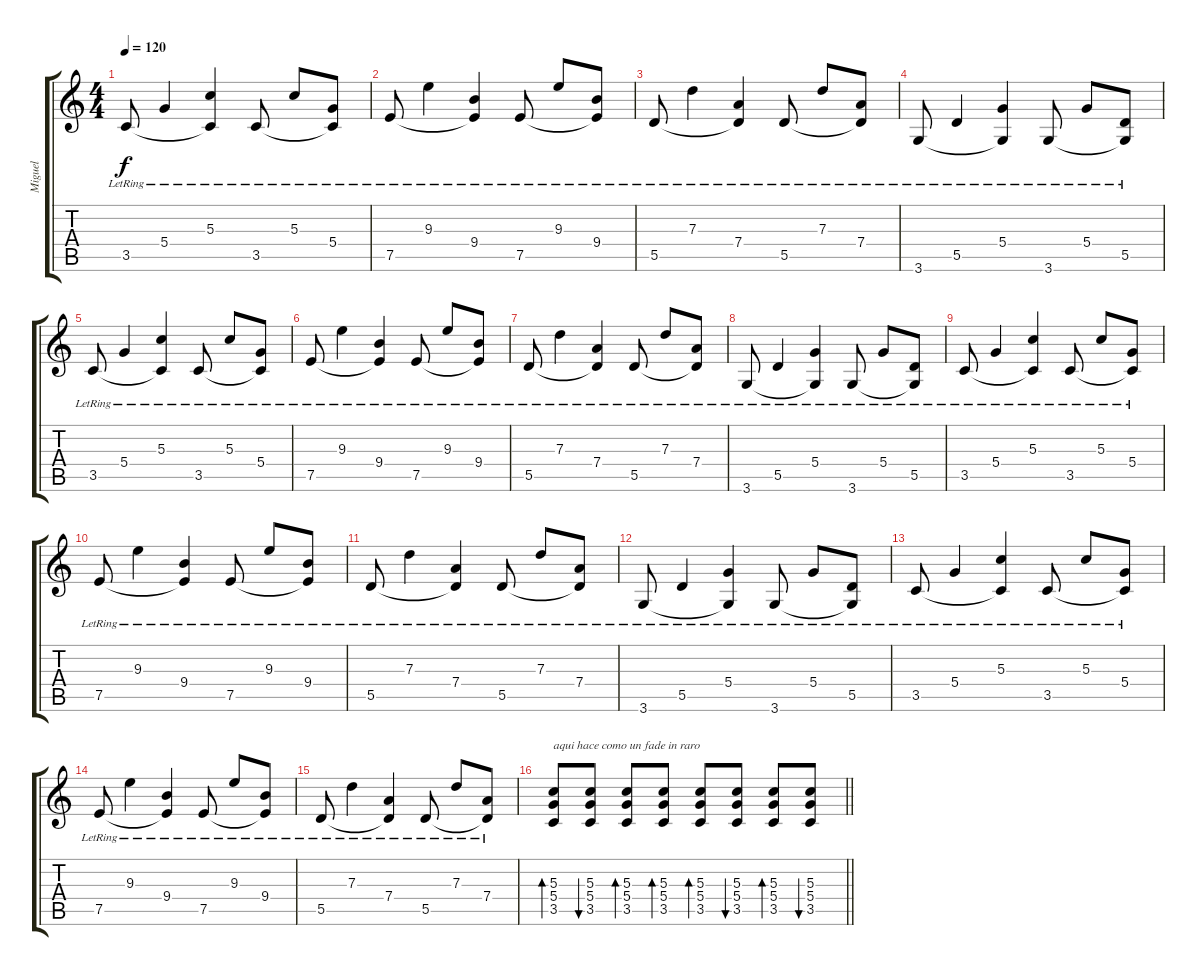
\track ("Miguel" "Miguel") {instrument distortionguitar}
\staff {score tabs}
\tuning (E4 B3 G3 D3 A2 E2) {hide}
\ts (4 4)
\tempo 120
\clef g2
\ks c
3.5{lr}.8{dy f instrument electricguitarclean} 5.4{lr}.4 (5.3{lr} 3.5{t}).4 3.5{lr}.8 5.3{lr}.8 (5.4{lr} 3.5{t}).8 |
7.5{lr}.8{instrument electricguitarclean} 9.3{lr}.4 (9.4{lr} 7.5{t}).4 7.5{lr}.8 9.3{lr}.8 (9.4{lr} 7.5{t}).8 |
5.5{lr}.8{instrument electricguitarclean} 7.3{lr}.4 (7.4{lr} 5.5{t}).4 5.5{lr}.8 7.3{lr}.8 (7.4{lr} 5.5{t}).8 |
3.6{lr}.8{instrument electricguitarclean} 5.5{lr}.4 (5.4{lr} 3.6{t}).4 3.6{lr}.8 5.4{lr}.8 (5.5{lr} 3.6{t}).8 |
3.5{lr}.8{instrument electricguitarclean} 5.4{lr}.4 (5.3{lr} 3.5{t}).4 3.5{lr}.8 5.3{lr}.8 (5.4{lr} 3.5{t}).8 |
7.5{lr}.8{instrument electricguitarclean} 9.3{lr}.4 (9.4{lr} 7.5{t}).4 7.5{lr}.8 9.3{lr}.8 (9.4{lr} 7.5{t}).8 |
5.5{lr}.8{instrument electricguitarclean} 7.3{lr}.4 (7.4{lr} 5.5{t}).4 5.5{lr}.8 7.3{lr}.8 (7.4{lr} 5.5{t}).8 |
3.6{lr}.8{instrument electricguitarclean} 5.5{lr}.4 (5.4{lr} 3.6{t}).4 3.6{lr}.8 5.4{lr}.8 (5.5{lr} 3.6{t}).8 |
3.5{lr}.8{instrument electricguitarclean} 5.4{lr}.4 (5.3{lr} 3.5{t}).4 3.5{lr}.8 5.3{lr}.8 (5.4{lr} 3.5{t}).8 |
7.5{lr}.8{instrument electricguitarclean} 9.3{lr}.4 (9.4{lr} 7.5{t}).4 7.5{lr}.8 9.3{lr}.8 (9.4{lr} 7.5{t}).8 |
5.5{lr}.8{instrument electricguitarclean} 7.3{lr}.4 (7.4{lr} 5.5{t}).4 5.5{lr}.8 7.3{lr}.8 (7.4{lr} 5.5{t}).8 |
3.6{lr}.8{instrument electricguitarclean} 5.5{lr}.4 (5.4{lr} 3.6{t}).4 3.6{lr}.8 5.4{lr}.8 (5.5{lr} 3.6{t}).8 |
3.5{lr}.8{instrument electricguitarclean} 5.4{lr}.4 (5.3{lr} 3.5{t}).4 3.5{lr}.8 5.3{lr}.8 (5.4{lr} 3.5{t}).8 |
7.5{lr}.8{instrument electricguitarclean} 9.3{lr}.4 (9.4{lr} 7.5{t}).4 7.5{lr}.8 9.3{lr}.8 (9.4{lr} 7.5{t}).8 |
5.5{lr}.8{instrument electricguitarclean} 7.3{lr}.4 (7.4{lr} 5.5{t}).4 5.5{lr}.8 7.3{lr}.8 (7.4{lr} 5.5{t}).8 |
\barLineRight lightlight
(5.3 5.4 3.5).8{bd 60 txt "aqui hace como un fade in raro"} (5.3 5.4 3.5).8{bu 60} (5.3 5.4 3.5).8{bd 60} (5.3 5.4 3.5).8{bd 60} (5.3 5.4 3.5).8{bd 60} (5.3 5.4 3.5).8{bu 60} (5.3 5.4 3.5).8{bd 60} (5.3 5.4 3.5).8{bu 60}
